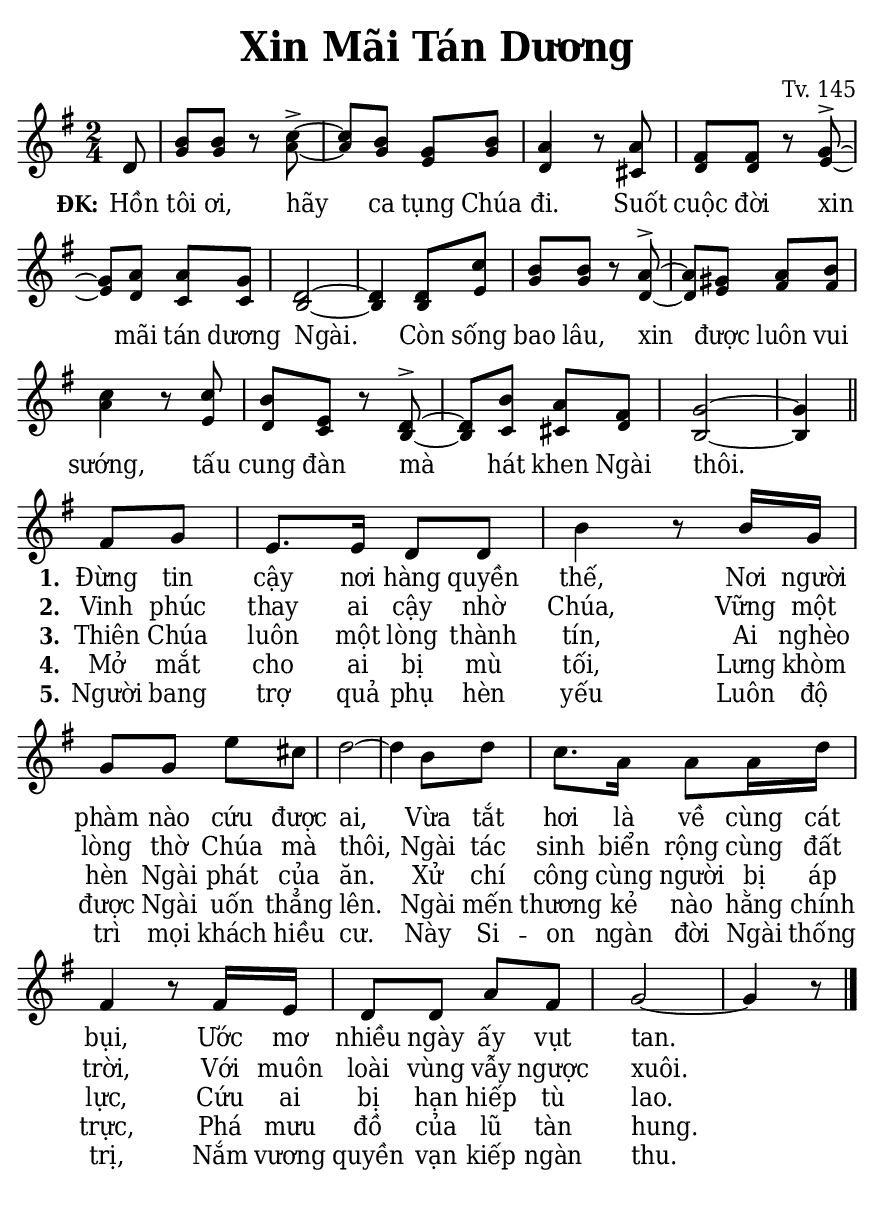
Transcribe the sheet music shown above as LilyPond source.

% Cài đặt chung\
\version "2.22.1"
\include "english.ly"

\header {
  title = \markup { \fontsize #1 "Xin Mãi Tán Dương" }
  composer = "Tv. 145"
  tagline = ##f
}

% Nhạc phiên khúc
nhacPhienKhucSop = \relative c' {
  \partial 8 d8 |
  b' b r c ^> ~ |
  c b g b |
  a4 r8 a |
  fs fs r g ^> ~ |
  g a a g |
  d2 ~ |
  d4 d8 c' |
  b b r a ^> ~ |
  a gs a b |
  c4 r8 c |
  b e, r d ^> ~ |
  d b' a fs |
  g2 ~ |
  g4 \bar "||" \break
  
  fs8 g |
  e8. e16 d8 d |
  b'4 r8 b16 g |
  g8 g e' cs |
  d2 ~ |
  d4 b8 d |
  c8. a16 a8 a16 d |
  fs,4 r8 fs16 e |
  d8 d a' fs |
  g2 ~ |
  g4 r8 \bar "|."
}

nhacPhienKhucAlto = \relative c' {
  d8 |
  g g r a ~ |
  a g e g |
  d4 r8 cs |
  d d r e ~ |
  e d c c |
  b2 ~ |
  b4 b8 e |
  g g r d ~ |
  d e fs fs |
  a4 r8 e |
  d c r b ~ |
  b c cs d |
  b2 ~ |
  b4
}

% Lời phiên khúc
loiPhienKhucSop = \lyrics {
  \set stanza = "ĐK:"
  Hồn tôi ơi, hãy ca tụng Chúa đi.
  Suốt cuộc đời xin mãi tán dương Ngài.
  Còn sống bao lâu, xin được luôn vui sướng,
  tấu cung đàn mà hát khen Ngài thôi.
  <<
    {
      \set stanza = "1."
      Đừng tin cậy nơi hàng quyền thế,
      Nơi người phàm nào cứu được ai,
      Vừa tắt hơi là về cùng cát bụi,
      Ước mơ nhiều ngày ấy vụt tan.
    }
    \new Lyrics {
	    \set associatedVoice = "beSop"
	    \set stanza = "2."
	    Vinh phúc thay ai cậy nhờ Chúa,
	    Vững một lòng thờ Chúa mà thôi,
	    Ngài tác sinh biển rộng cùng đất trời,
	    Với muôn loài vùng vẫy ngược xuôi.
    }
    \new Lyrics {
	    \set associatedVoice = "beSop"
	    \set stanza = "3."
	    Thiên Chúa luôn một lòng thành tín,
	    Ai nghèo hèn Ngài phát của ăn.
	    Xử chí công cùng người bị áp lực,
	    Cứu ai bị hạn hiếp tù lao.
    }
    \new Lyrics {
	    \set associatedVoice = "beSop"
	    \set stanza = "4."
	    Mở mắt cho ai bị mù tối,
	    Lưng khòm được Ngài uốn thẳng lên.
	    Ngài mến thương kẻ nào hằng chính trực,
	    Phá mưu đồ của lũ tàn hung.
    }
    \new Lyrics {
	    \set associatedVoice = "beSop"
	    \set stanza = "5."
	    Người bang trợ quả phụ hèn yếu
	    Luôn độ trì mọi khách hiều cư.
	    Này Si -- on ngàn đời Ngài thống trị,
	    Nắm vương quyền vạn kiếp ngàn thu.
    }
  >>
}

% Dàn trang
\paper {
  #(set-paper-size "a5")
  top-margin = 3\mm
  bottom-margin = 3\mm
  left-margin = 3\mm
  right-margin = 3\mm
  indent = #0
  #(define fonts
	 (make-pango-font-tree "Deja Vu Serif Condensed"
	 		       "Deja Vu Serif Condensed"
			       "Deja Vu Serif Condensed"
			       (/ 20 20)))
  print-page-number = ##f
  system-system-spacing = #'((basic-distance . 0.1) (padding . 1.5))
}

TongNhip = {
  \key g \major \time 2/4
  \set Timing.beamExceptions = #'()
  \set Timing.baseMoment = #(ly:make-moment 1/4)
}

% Đổi kích thước nốt cho bè phụ
notBePhu =
#(define-music-function (font-size music) (number? ly:music?)
   (for-some-music
     (lambda (m)
       (if (music-is-of-type? m 'rhythmic-event)
           (begin
             (set! (ly:music-property m 'tweaks)
                   (cons `(font-size . ,font-size)
                         (ly:music-property m 'tweaks)))
             #t)
           #f))
     music)
   music)

\score {
  \new ChoirStaff <<
    \new Staff \with {
        \consists "Merge_rests_engraver"
        printPartCombineTexts = ##f
      }
      <<
      \new Voice \TongNhip \partCombine 
        \nhacPhienKhucSop
        \notBePhu -1 { \nhacPhienKhucAlto }
      \new NullVoice = beSop \nhacPhienKhucSop
      \new Lyrics \lyricsto beSop \loiPhienKhucSop
      >>
  >>
  \layout {
    \override Lyrics.LyricSpace.minimum-distance = #0.6
    \override Score.BarNumber.break-visibility = ##(#f #f #f)
    \override Score.SpacingSpanner.uniform-stretching = ##t
  } 
}
